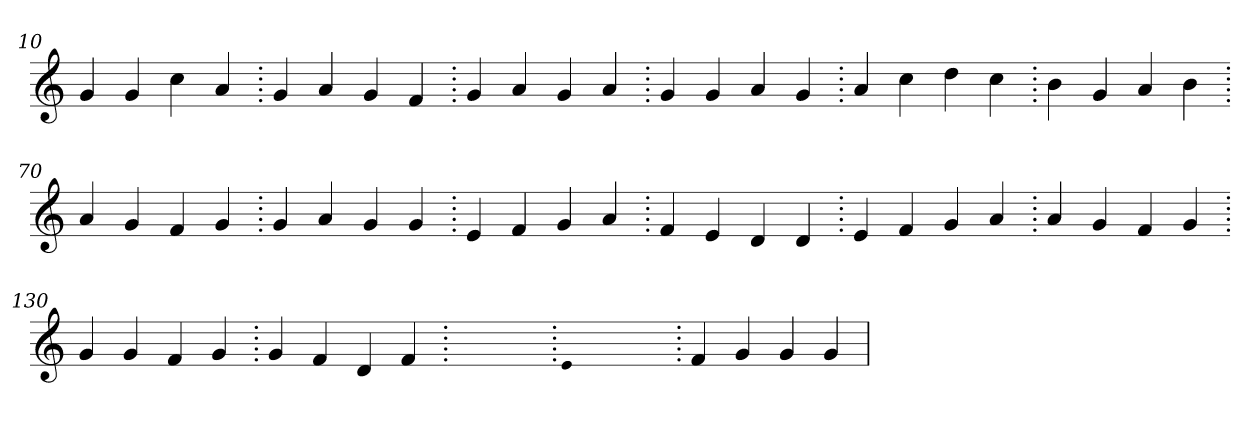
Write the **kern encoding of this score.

**kern
*part1
*staff1
*clefG2
=10.
4g
4g
4cc
4a
=20.
4g
4a
4g
4f
=30.
4g
4a
4g
4a
=40.
4g
4g
4a
4g
=50.
4a
4cc
4dd
4cc
=60.
4b
4g
4a
4b
=70.
4a
4g
4f
4g
=80.
4g
4a
4g
4g
=90.
4e
4f
4g
4a
=100.
4f
4e
4d
4d
=110.
4e
4f
4g
4a
=120.
4a
4g
4f
4g
=130.
4g
4g
4f
4g
=140.
4g
4f
4d
4f
=150.
1ryy
=150.
qqe
1ryy
=150.
4f
4g
4g
4g
=
*-
